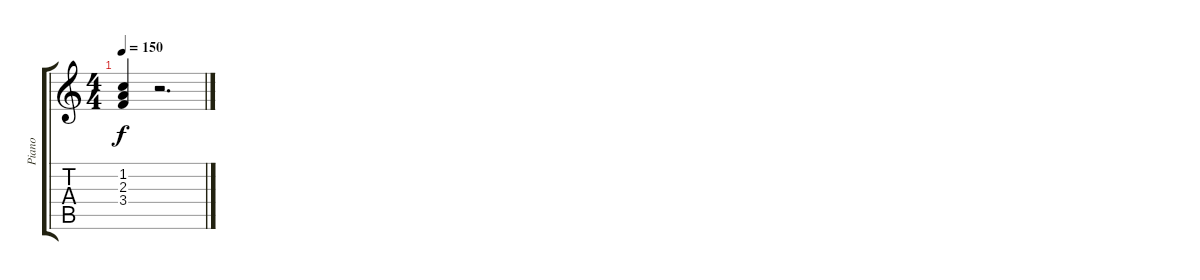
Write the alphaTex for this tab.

\track ("Piano" "Piano") {instrument brightacousticpiano}
\staff {score tabs}
\tuning (E5 B4 G4 D4 A3 E3) {hide}
\ts (4 4)
\tempo 150
\clef g2
\ks c
(1.2{t} 2.3{t} 3.4{t}).4{dy f} r.2{d}
